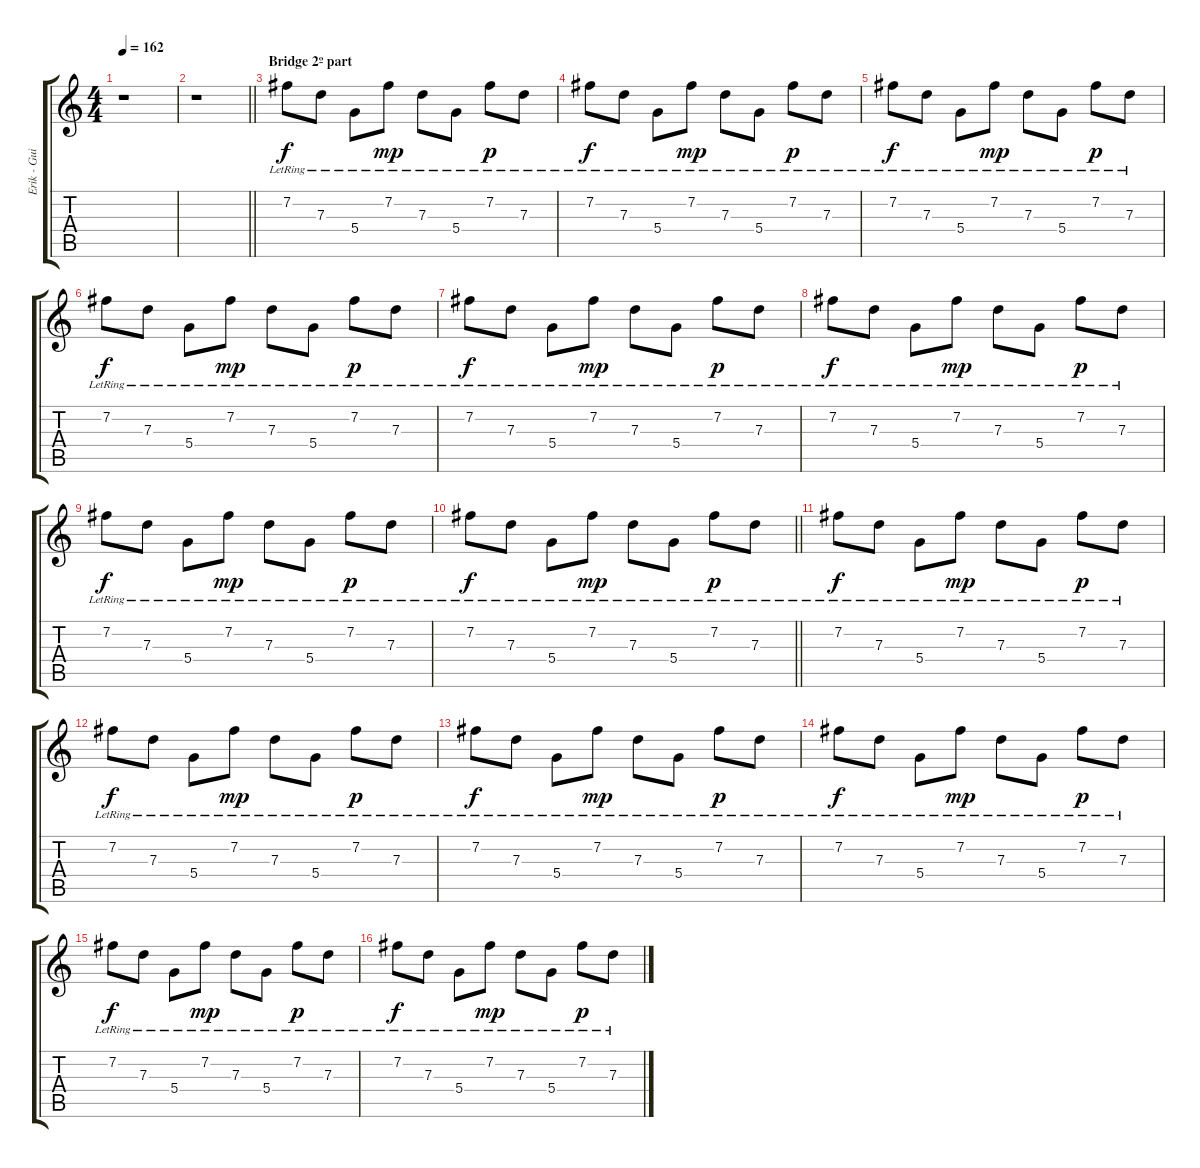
\track ("Erik - Guitar 1" "Erik - Gui") {instrument distortionguitar}
\staff {score tabs}
\tuning (E4 B3 G3 D3 A2 E2) {hide}
\ts (4 4)
\tempo 162
\clef g2
\ks c
r.1{dy f} |
\barLineRight lightlight
r.1 |
\section ("" "Bridge 2º part")
7.2{lr}.8{volume 10} 7.3{lr}.8 5.4{lr}.8 7.2{lr}.8{dy mp} 7.3{lr}.8 5.4{lr}.8 7.2{lr}.8{dy p} 7.3{lr}.8 |
7.2{lr}.8{dy f} 7.3{lr}.8 5.4{lr}.8 7.2{lr}.8{dy mp} 7.3{lr}.8 5.4{lr}.8 7.2{lr}.8{dy p} 7.3{lr}.8 |
7.2{lr}.8{dy f} 7.3{lr}.8 5.4{lr}.8 7.2{lr}.8{dy mp} 7.3{lr}.8 5.4{lr}.8 7.2{lr}.8{dy p} 7.3{lr}.8 |
7.2{lr}.8{dy f} 7.3{lr}.8 5.4{lr}.8 7.2{lr}.8{dy mp} 7.3{lr}.8 5.4{lr}.8 7.2{lr}.8{dy p} 7.3{lr}.8 |
7.2{lr}.8{dy f} 7.3{lr}.8 5.4{lr}.8 7.2{lr}.8{dy mp} 7.3{lr}.8 5.4{lr}.8 7.2{lr}.8{dy p} 7.3{lr}.8 |
7.2{lr}.8{dy f} 7.3{lr}.8 5.4{lr}.8 7.2{lr}.8{dy mp} 7.3{lr}.8 5.4{lr}.8 7.2{lr}.8{dy p} 7.3{lr}.8 |
7.2{lr}.8{dy f} 7.3{lr}.8 5.4{lr}.8 7.2{lr}.8{dy mp} 7.3{lr}.8 5.4{lr}.8 7.2{lr}.8{dy p} 7.3{lr}.8 |
\barLineRight lightlight
7.2{lr}.8{dy f} 7.3{lr}.8 5.4{lr}.8 7.2{lr}.8{dy mp} 7.3{lr}.8 5.4{lr}.8 7.2{lr}.8{dy p} 7.3{lr}.8 |
7.2{lr}.8{dy f} 7.3{lr}.8 5.4{lr}.8 7.2{lr}.8{dy mp} 7.3{lr}.8 5.4{lr}.8 7.2{lr}.8{dy p} 7.3{lr}.8 |
7.2{lr}.8{dy f} 7.3{lr}.8 5.4{lr}.8 7.2{lr}.8{dy mp} 7.3{lr}.8 5.4{lr}.8 7.2{lr}.8{dy p} 7.3{lr}.8 |
7.2{lr}.8{dy f} 7.3{lr}.8 5.4{lr}.8 7.2{lr}.8{dy mp} 7.3{lr}.8 5.4{lr}.8 7.2{lr}.8{dy p} 7.3{lr}.8 |
7.2{lr}.8{dy f} 7.3{lr}.8 5.4{lr}.8 7.2{lr}.8{dy mp} 7.3{lr}.8 5.4{lr}.8 7.2{lr}.8{dy p} 7.3{lr}.8 |
7.2{lr}.8{dy f} 7.3{lr}.8 5.4{lr}.8 7.2{lr}.8{dy mp} 7.3{lr}.8 5.4{lr}.8 7.2{lr}.8{dy p} 7.3{lr}.8 |
7.2{lr}.8{dy f} 7.3{lr}.8 5.4{lr}.8 7.2{lr}.8{dy mp} 7.3{lr}.8 5.4{lr}.8 7.2{lr}.8{dy p} 7.3{lr}.8
